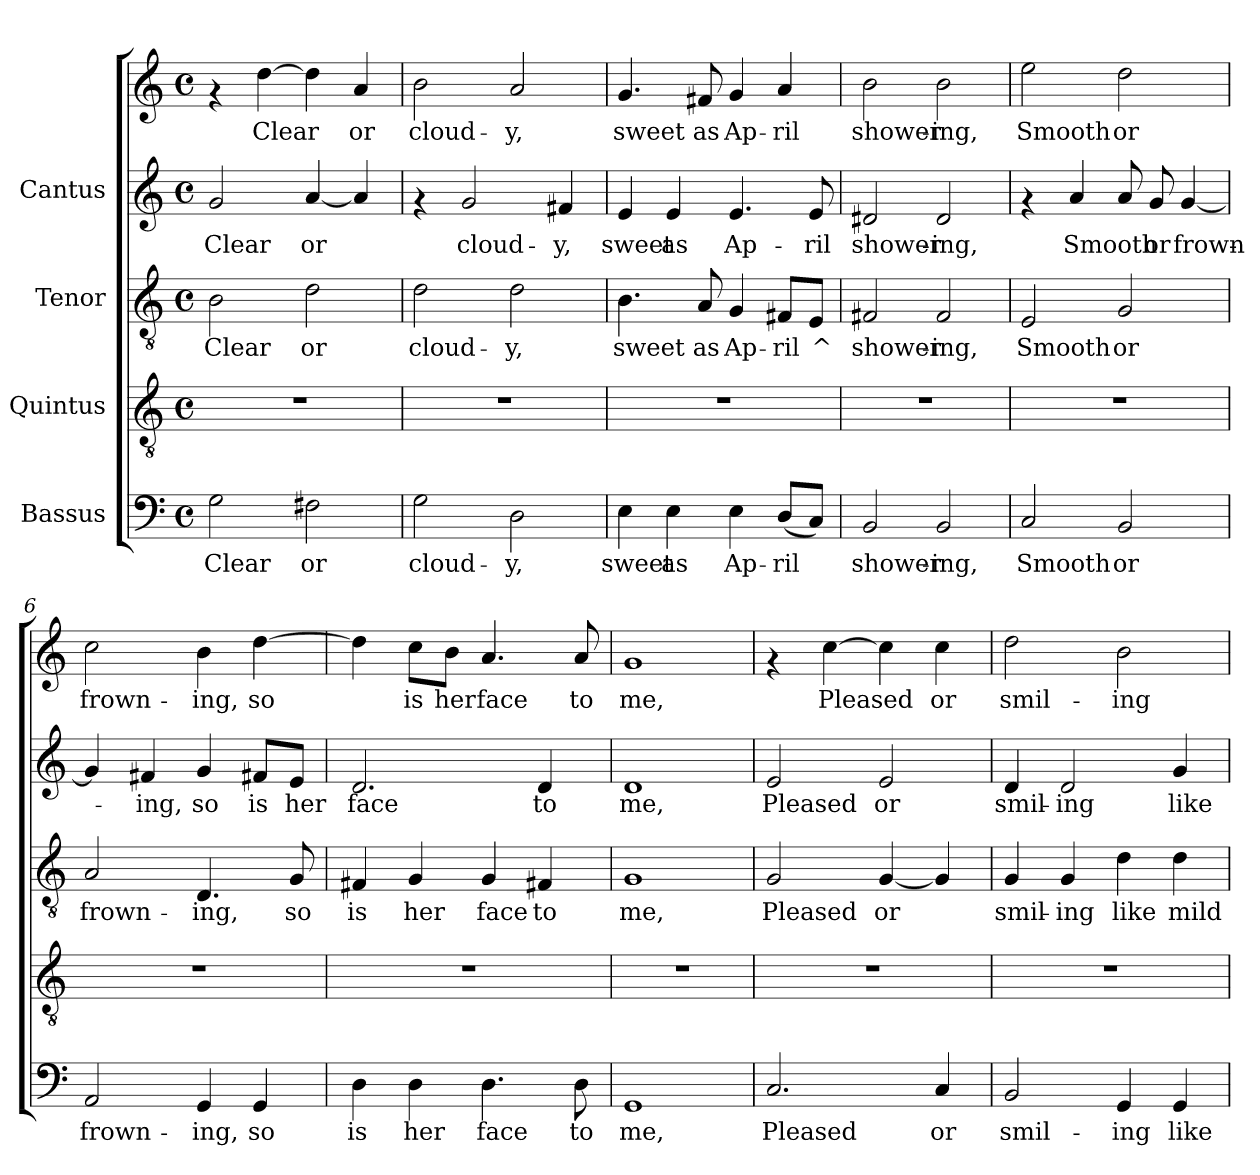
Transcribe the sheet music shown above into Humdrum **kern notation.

**kern	**text	**kern	**kern	**text	**kern	**text	**kern	**text
*part4	*part4	*part3	*part2	*part2	*part1	*part1	*part1	*part1
*staff5	*staff5	*staff4	*staff3	*staff3	*staff2	*staff2	*staff1	*staff1
*I"Bassus	*	*I"Quintus	*I"Tenor	*	*I"Cantus	*	*	*
!!LO:PB:g=z
*stria5	*	*stria5	*stria5	*	*stria5	*	*stria5	*
*clefF4	*	*clefGv2	*clefGv2	*	*clefG2	*	*clefG2	*
*M4/4	*	*M4/4	*M4/4	*	*M4/4	*	*M4/4	*
*met(c)	*	*met(c)	*met(c)	*	*met(c)	*	*met(c)	*
*MM144	*	*MM144	*MM144	*	*MM144	*	*MM144	*
=1	=1	=1	=1	=1	=1	=1	=1	=1
!	!LO:LY:b:cj	!	!	!LO:LY:b:cj	!	!LO:LY:b:cj	!	!
2G\	Clear	1r	2B\	Clear	2g/	Clear	4rf	.
!	!	!	!	!	!	!	!	!LO:LY:b:cj
.	.	.	.	.	.	.	[>4dd\	Clear
!	!LO:LY:b:cj	!	!	!LO:LY:b:cj	!	!LO:LY:b:cj	!	!LO:LY:b:cj
2F#X\	or	.	2d\	or	[<4a/	or	4dd\]	.
!	!	!	!	!	!	!LO:LY:b:cj	!	!LO:LY:b:cj
.	.	.	.	.	4a/]	.	4a/	or
=2	=2	=2	=2	=2	=2	=2	=2	=2
!	!LO:LY:b:cj	!	!	!LO:LY:b:cj	!	!	!	!LO:LY:b:cj
2G\	cloud-	1r	2d\	cloud-	4rf	.	2b\	cloud-
!	!	!	!	!	!	!LO:LY:b:cj	!	!
.	.	.	.	.	2g/	cloud-	.	.
!	!LO:LY:b:cj	!	!	!LO:LY:b:cj	!	!	!	!LO:LY:b:cj
2D\	-y,	.	2d\	-y,	.	.	2a/	-y,
!	!	!	!	!	!	!LO:LY:b:cj	!	!
.	.	.	.	.	4f#X/	-y,	.	.
=3	=3	=3	=3	=3	=3	=3	=3	=3
!	!LO:LY:b:cj	!	!	!LO:LY:b:cj	!	!LO:LY:b:cj	!	!LO:LY:b:cj
4E\	sweet	1r	4.B\	sweet	4e/	sweet	4.g/	sweet
!	!LO:LY:b:cj	!	!	!	!	!LO:LY:b:cj	!	!
4E\	as	.	.	.	4e/	as	.	.
!	!	!	!	!LO:LY:b:cj	!	!	!	!LO:LY:b:cj
.	.	.	8A/	as	.	.	8f#X/	as
!	!LO:LY:b:cj	!	!	!LO:LY:b:cj	!	!LO:LY:b:cj	!	!LO:LY:b:cj
4E\	Ap-	.	4G/	Ap-	4.e/	Ap-	4g/	Ap-
!	!LO:LY:b:cj	!	!	!LO:LY:b:cj	!	!	!	!LO:LY:b:cj
(<8D/L	-ril	.	8F#X/L	-ril	.	.	4a/	-ril
!	!LO:LY:b:cj	!	!	!LO:LY:b:cj	!	!LO:LY:b:cj	!	!
8C/J)	.	.	8E/J	^	8e/	-ril	.	.
=4	=4	=4	=4	=4	=4	=4	=4	=4
!	!LO:LY:b:cj	!	!	!LO:LY:b:cj	!	!LO:LY:b:cj	!	!LO:LY:b:cj
2BB/	shower-	1r	2F#X/	shower-	2d#X/	shower-	2b\	shower-
!	!LO:LY:b:cj	!	!	!LO:LY:b:cj	!	!LO:LY:b:cj	!	!LO:LY:b:cj
2BB/	-ing,	.	2F#/	-ing,	2d#/	-ing,	2b\	-ing,
!!LO:LB:g=z
=5	=5	=5	=5	=5	=5	=5	=5	=5
!	!LO:LY:b:cj	!	!	!LO:LY:b:cj	!	!	!	!LO:LY:b:cj
2C/	Smooth	1r	2E/	Smooth	4rf	.	2ee\	Smooth
!	!	!	!	!	!	!LO:LY:b:cj	!	!
.	.	.	.	.	4a/	Smooth	.	.
!	!LO:LY:b:cj	!	!	!LO:LY:b:cj	!	!LO:LY:b:cj	!	!LO:LY:b:cj
2BB/	or	.	2G/	or	8a/	.	2dd\	or
!	!	!	!	!	!	!LO:LY:b:cj	!	!
.	.	.	.	.	8g/	or	.	.
!	!	!	!	!	!	!LO:LY:b:cj	!	!
.	.	.	.	.	[<4g/	frown-	.	.
=6	=6	=6	=6	=6	=6	=6	=6	=6
!	!LO:LY:b:cj	!	!	!LO:LY:b:cj	!	!LO:LY:b:cj	!	!LO:LY:b:cj
2AA/	frown-	1r	2A/	frown-	4g/]	.	2cc\	-frown-
!	!	!	!	!	!	!LO:LY:b:cj	!	!
.	.	.	.	.	4f#X/	ing,	.	.
!	!LO:LY:b:cj	!	!	!LO:LY:b:cj	!	!LO:LY:b:cj	!	!LO:LY:b:cj
4GG/	-ing,	.	4.D/	-ing,	4g/	so	4b\	-ing,
!	!LO:LY:b:cj	!	!	!	!	!LO:LY:b:cj	!	!LO:LY:b:cj
4GG/	so	.	.	.	8f#X/L	is	[>4dd\	so
!	!	!	!	!LO:LY:b:cj	!	!LO:LY:b:cj	!	!
.	.	.	8G/	so	8e/J	her	.	.
=7	=7	=7	=7	=7	=7	=7	=7	=7
!	!LO:LY:b:cj	!	!	!LO:LY:b:cj	!	!LO:LY:b:cj	!	!LO:LY:b:cj
4D\	is	1r	4F#X/	is	2.d/	face	4dd\]	.
!	!LO:LY:b:cj	!	!	!LO:LY:b:cj	!	!	!	!LO:LY:b:cj
4D\	her	.	4G/	her	.	.	8cc\L	is
!	!	!	!	!	!	!	!	!LO:LY:b:cj
.	.	.	.	.	.	.	8b\J	her
!	!LO:LY:b:cj	!	!	!LO:LY:b:cj	!	!	!	!LO:LY:b:cj
4.D\	face	.	4G/	face	.	.	4.a/	face
!	!	!	!	!LO:LY:b:cj	!	!LO:LY:b:cj	!	!
.	.	.	4F#X/	to	4d/	to	.	.
!	!LO:LY:b:cj	!	!	!	!	!	!	!LO:LY:b:cj
8D\	to	.	.	.	.	.	8a/	to
=8	=8	=8	=8	=8	=8	=8	=8	=8
!	!LO:LY:b:cj	!	!	!LO:LY:b:cj	!	!LO:LY:b:cj	!	!LO:LY:b:cj
1GG	me,	1r	1G	me,	1d	me,	1g	me,
=9	=9	=9	=9	=9	=9	=9	=9	=9
!	!LO:LY:b:cj	!	!	!LO:LY:b:cj	!	!LO:LY:b:cj	!	!
2.C/	Pleased	1r	2G/	Pleased	2e/	Pleased	4rf	.
!	!	!	!	!	!	!	!	!LO:LY:b:cj
.	.	.	.	.	.	.	[>4cc\	Pleased
!	!	!	!	!LO:LY:b:cj	!	!LO:LY:b:cj	!	!LO:LY:b:cj
.	.	.	[<4G/	or	2e/	or	4cc\]	.
!	!LO:LY:b:cj	!	!	!LO:LY:b:cj	!	!	!	!LO:LY:b:cj
4C/	or	.	4G/]	.	.	.	4cc\	or
!!LO:PB:g=z
=10	=10	=10	=10	=10	=10	=10	=10	=10
!	!LO:LY:b:cj	!	!	!LO:LY:b:cj	!	!LO:LY:b:cj	!	!LO:LY:b:cj
2BB/	smil-	1r	4G/	smil-	4d/	smil-	2dd\	smil-
!	!	!	!	!LO:LY:b:cj	!	!LO:LY:b:cj	!	!
.	.	.	4G/	-ing	2d/	-ing	.	.
!	!LO:LY:b:cj	!	!	!LO:LY:b:cj	!	!	!	!LO:LY:b:cj
4GG/	-ing	.	4d\	like	.	.	2b\	-ing
!	!LO:LY:b:cj	!	!	!LO:LY:b:cj	!	!LO:LY:b:cj	!	!
4GG/	like	.	4d\	mild	4g/	like	.	.
=	=	=	=	=	=	=	=	=
*-	*-	*-	*-	*-	*-	*-	*-	*-
